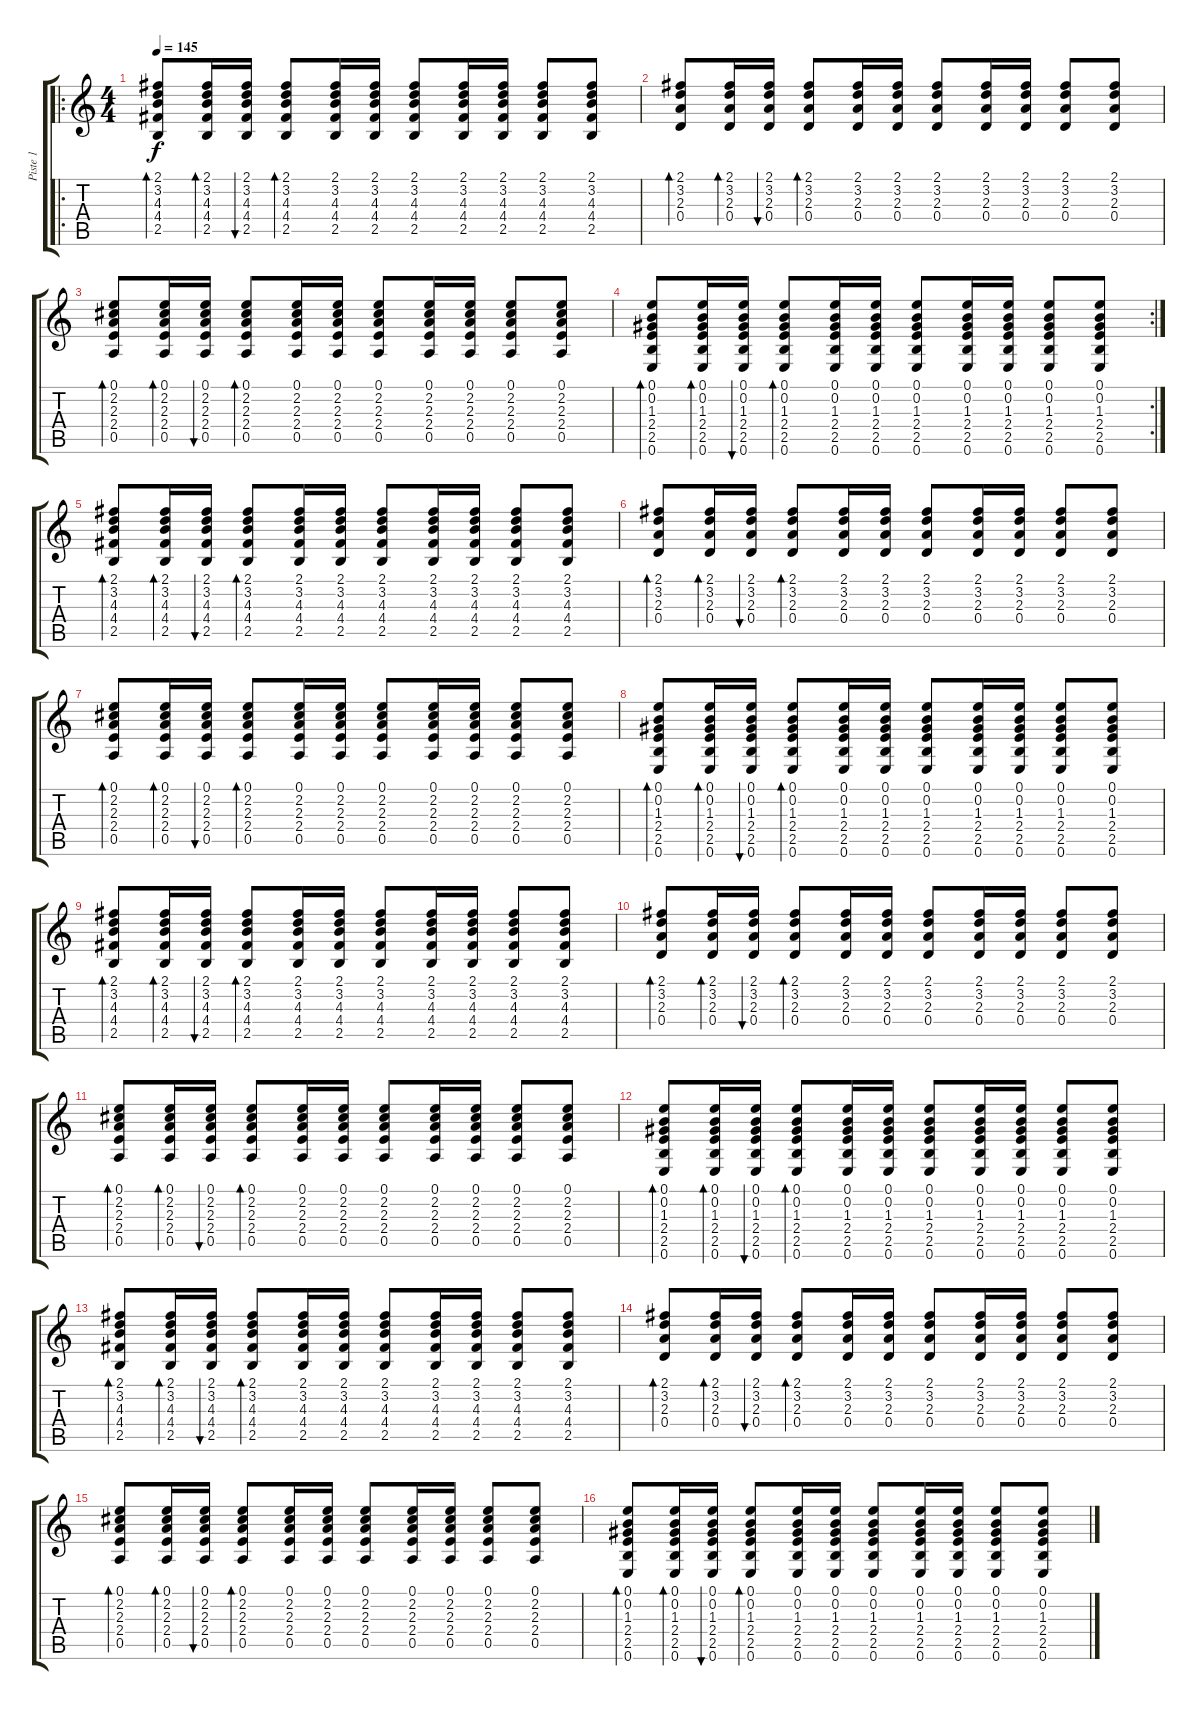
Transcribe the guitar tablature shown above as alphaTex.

\track ("Piste 1" "Piste 1") {instrument acousticguitarsteel}
\staff {score tabs}
\tuning (E4 B3 G3 D3 A2 E2) {hide}
\ro
\ts (4 4)
\tempo 145
\clef g2
\ks c
(2.1 3.2 4.3 4.4 2.5).8{bd 60 dy f} (2.1 3.2 4.3 4.4 2.5).16{bd 60} (2.1 3.2 4.3 4.4 2.5).16{bu 60} (2.1 3.2 4.3 4.4 2.5).8{bd 60} (2.1 3.2 4.3 4.4 2.5).16 (2.1 3.2 4.3 4.4 2.5).16 (2.1 3.2 4.3 4.4 2.5).8 (2.1 3.2 4.3 4.4 2.5).16 (2.1 3.2 4.3 4.4 2.5).16 (2.1 3.2 4.3 4.4 2.5).8 (2.1 3.2 4.3 4.4 2.5).8 |
(2.1 3.2 2.3 0.4).8{bd 60} (2.1 3.2 2.3 0.4).16{bd 60} (2.1 3.2 2.3 0.4).16{bu 60} (2.1 3.2 2.3 0.4).8{bd 60} (2.1 3.2 2.3 0.4).16 (2.1 3.2 2.3 0.4).16 (2.1 3.2 2.3 0.4).8 (2.1 3.2 2.3 0.4).16 (2.1 3.2 2.3 0.4).16 (2.1 3.2 2.3 0.4).8 (2.1 3.2 2.3 0.4).8 |
(0.1 2.2 2.3 2.4 0.5).8{bd 60} (0.1 2.2 2.3 2.4 0.5).16{bd 60} (0.1 2.2 2.3 2.4 0.5).16{bu 60} (0.1 2.2 2.3 2.4 0.5).8{bd 60} (0.1 2.2 2.3 2.4 0.5).16 (0.1 2.2 2.3 2.4 0.5).16 (0.1 2.2 2.3 2.4 0.5).8 (0.1 2.2 2.3 2.4 0.5).16 (0.1 2.2 2.3 2.4 0.5).16 (0.1 2.2 2.3 2.4 0.5).8 (0.1 2.2 2.3 2.4 0.5).8 |
\rc 2
(0.1 0.2 1.3 2.4 2.5 0.6).8{bd 60} (0.1 0.2 1.3 2.4 2.5 0.6).16{bd 60} (0.1 0.2 1.3 2.4 2.5 0.6).16{bu 60} (0.1 0.2 1.3 2.4 2.5 0.6).8{bd 60} (0.1 0.2 1.3 2.4 2.5 0.6).16 (0.1 0.2 1.3 2.4 2.5 0.6).16 (0.1 0.2 1.3 2.4 2.5 0.6).8 (0.1 0.2 1.3 2.4 2.5 0.6).16 (0.1 0.2 1.3 2.4 2.5 0.6).16 (0.1 0.2 1.3 2.4 2.5 0.6).8 (0.1 0.2 1.3 2.4 2.5 0.6).8 |
(2.1 3.2 4.3 4.4 2.5).8{bd 60} (2.1 3.2 4.3 4.4 2.5).16{bd 60} (2.1 3.2 4.3 4.4 2.5).16{bu 60} (2.1 3.2 4.3 4.4 2.5).8{bd 60} (2.1 3.2 4.3 4.4 2.5).16 (2.1 3.2 4.3 4.4 2.5).16 (2.1 3.2 4.3 4.4 2.5).8 (2.1 3.2 4.3 4.4 2.5).16 (2.1 3.2 4.3 4.4 2.5).16 (2.1 3.2 4.3 4.4 2.5).8 (2.1 3.2 4.3 4.4 2.5).8 |
(2.1 3.2 2.3 0.4).8{bd 60} (2.1 3.2 2.3 0.4).16{bd 60} (2.1 3.2 2.3 0.4).16{bu 60} (2.1 3.2 2.3 0.4).8{bd 60} (2.1 3.2 2.3 0.4).16 (2.1 3.2 2.3 0.4).16 (2.1 3.2 2.3 0.4).8 (2.1 3.2 2.3 0.4).16 (2.1 3.2 2.3 0.4).16 (2.1 3.2 2.3 0.4).8 (2.1 3.2 2.3 0.4).8 |
(0.1 2.2 2.3 2.4 0.5).8{bd 60} (0.1 2.2 2.3 2.4 0.5).16{bd 60} (0.1 2.2 2.3 2.4 0.5).16{bu 60} (0.1 2.2 2.3 2.4 0.5).8{bd 60} (0.1 2.2 2.3 2.4 0.5).16 (0.1 2.2 2.3 2.4 0.5).16 (0.1 2.2 2.3 2.4 0.5).8 (0.1 2.2 2.3 2.4 0.5).16 (0.1 2.2 2.3 2.4 0.5).16 (0.1 2.2 2.3 2.4 0.5).8 (0.1 2.2 2.3 2.4 0.5).8 |
(0.1 0.2 1.3 2.4 2.5 0.6).8{bd 60} (0.1 0.2 1.3 2.4 2.5 0.6).16{bd 60} (0.1 0.2 1.3 2.4 2.5 0.6).16{bu 60} (0.1 0.2 1.3 2.4 2.5 0.6).8{bd 60} (0.1 0.2 1.3 2.4 2.5 0.6).16 (0.1 0.2 1.3 2.4 2.5 0.6).16 (0.1 0.2 1.3 2.4 2.5 0.6).8 (0.1 0.2 1.3 2.4 2.5 0.6).16 (0.1 0.2 1.3 2.4 2.5 0.6).16 (0.1 0.2 1.3 2.4 2.5 0.6).8 (0.1 0.2 1.3 2.4 2.5 0.6).8 |
(2.1 3.2 4.3 4.4 2.5).8{bd 60} (2.1 3.2 4.3 4.4 2.5).16{bd 60} (2.1 3.2 4.3 4.4 2.5).16{bu 60} (2.1 3.2 4.3 4.4 2.5).8{bd 60} (2.1 3.2 4.3 4.4 2.5).16 (2.1 3.2 4.3 4.4 2.5).16 (2.1 3.2 4.3 4.4 2.5).8 (2.1 3.2 4.3 4.4 2.5).16 (2.1 3.2 4.3 4.4 2.5).16 (2.1 3.2 4.3 4.4 2.5).8 (2.1 3.2 4.3 4.4 2.5).8 |
(2.1 3.2 2.3 0.4).8{bd 60} (2.1 3.2 2.3 0.4).16{bd 60} (2.1 3.2 2.3 0.4).16{bu 60} (2.1 3.2 2.3 0.4).8{bd 60} (2.1 3.2 2.3 0.4).16 (2.1 3.2 2.3 0.4).16 (2.1 3.2 2.3 0.4).8 (2.1 3.2 2.3 0.4).16 (2.1 3.2 2.3 0.4).16 (2.1 3.2 2.3 0.4).8 (2.1 3.2 2.3 0.4).8 |
(0.1 2.2 2.3 2.4 0.5).8{bd 60} (0.1 2.2 2.3 2.4 0.5).16{bd 60} (0.1 2.2 2.3 2.4 0.5).16{bu 60} (0.1 2.2 2.3 2.4 0.5).8{bd 60} (0.1 2.2 2.3 2.4 0.5).16 (0.1 2.2 2.3 2.4 0.5).16 (0.1 2.2 2.3 2.4 0.5).8 (0.1 2.2 2.3 2.4 0.5).16 (0.1 2.2 2.3 2.4 0.5).16 (0.1 2.2 2.3 2.4 0.5).8 (0.1 2.2 2.3 2.4 0.5).8 |
(0.1 0.2 1.3 2.4 2.5 0.6).8{bd 60} (0.1 0.2 1.3 2.4 2.5 0.6).16{bd 60} (0.1 0.2 1.3 2.4 2.5 0.6).16{bu 60} (0.1 0.2 1.3 2.4 2.5 0.6).8{bd 60} (0.1 0.2 1.3 2.4 2.5 0.6).16 (0.1 0.2 1.3 2.4 2.5 0.6).16 (0.1 0.2 1.3 2.4 2.5 0.6).8 (0.1 0.2 1.3 2.4 2.5 0.6).16 (0.1 0.2 1.3 2.4 2.5 0.6).16 (0.1 0.2 1.3 2.4 2.5 0.6).8 (0.1 0.2 1.3 2.4 2.5 0.6).8 |
(2.1 3.2 4.3 4.4 2.5).8{bd 60} (2.1 3.2 4.3 4.4 2.5).16{bd 60} (2.1 3.2 4.3 4.4 2.5).16{bu 60} (2.1 3.2 4.3 4.4 2.5).8{bd 60} (2.1 3.2 4.3 4.4 2.5).16 (2.1 3.2 4.3 4.4 2.5).16 (2.1 3.2 4.3 4.4 2.5).8 (2.1 3.2 4.3 4.4 2.5).16 (2.1 3.2 4.3 4.4 2.5).16 (2.1 3.2 4.3 4.4 2.5).8 (2.1 3.2 4.3 4.4 2.5).8 |
(2.1 3.2 2.3 0.4).8{bd 60} (2.1 3.2 2.3 0.4).16{bd 60} (2.1 3.2 2.3 0.4).16{bu 60} (2.1 3.2 2.3 0.4).8{bd 60} (2.1 3.2 2.3 0.4).16 (2.1 3.2 2.3 0.4).16 (2.1 3.2 2.3 0.4).8 (2.1 3.2 2.3 0.4).16 (2.1 3.2 2.3 0.4).16 (2.1 3.2 2.3 0.4).8 (2.1 3.2 2.3 0.4).8 |
(0.1 2.2 2.3 2.4 0.5).8{bd 60} (0.1 2.2 2.3 2.4 0.5).16{bd 60} (0.1 2.2 2.3 2.4 0.5).16{bu 60} (0.1 2.2 2.3 2.4 0.5).8{bd 60} (0.1 2.2 2.3 2.4 0.5).16 (0.1 2.2 2.3 2.4 0.5).16 (0.1 2.2 2.3 2.4 0.5).8 (0.1 2.2 2.3 2.4 0.5).16 (0.1 2.2 2.3 2.4 0.5).16 (0.1 2.2 2.3 2.4 0.5).8 (0.1 2.2 2.3 2.4 0.5).8 |
(0.1 0.2 1.3 2.4 2.5 0.6).8{bd 60} (0.1 0.2 1.3 2.4 2.5 0.6).16{bd 60} (0.1 0.2 1.3 2.4 2.5 0.6).16{bu 60} (0.1 0.2 1.3 2.4 2.5 0.6).8{bd 60} (0.1 0.2 1.3 2.4 2.5 0.6).16 (0.1 0.2 1.3 2.4 2.5 0.6).16 (0.1 0.2 1.3 2.4 2.5 0.6).8 (0.1 0.2 1.3 2.4 2.5 0.6).16 (0.1 0.2 1.3 2.4 2.5 0.6).16 (0.1 0.2 1.3 2.4 2.5 0.6).8 (0.1 0.2 1.3 2.4 2.5 0.6).8
